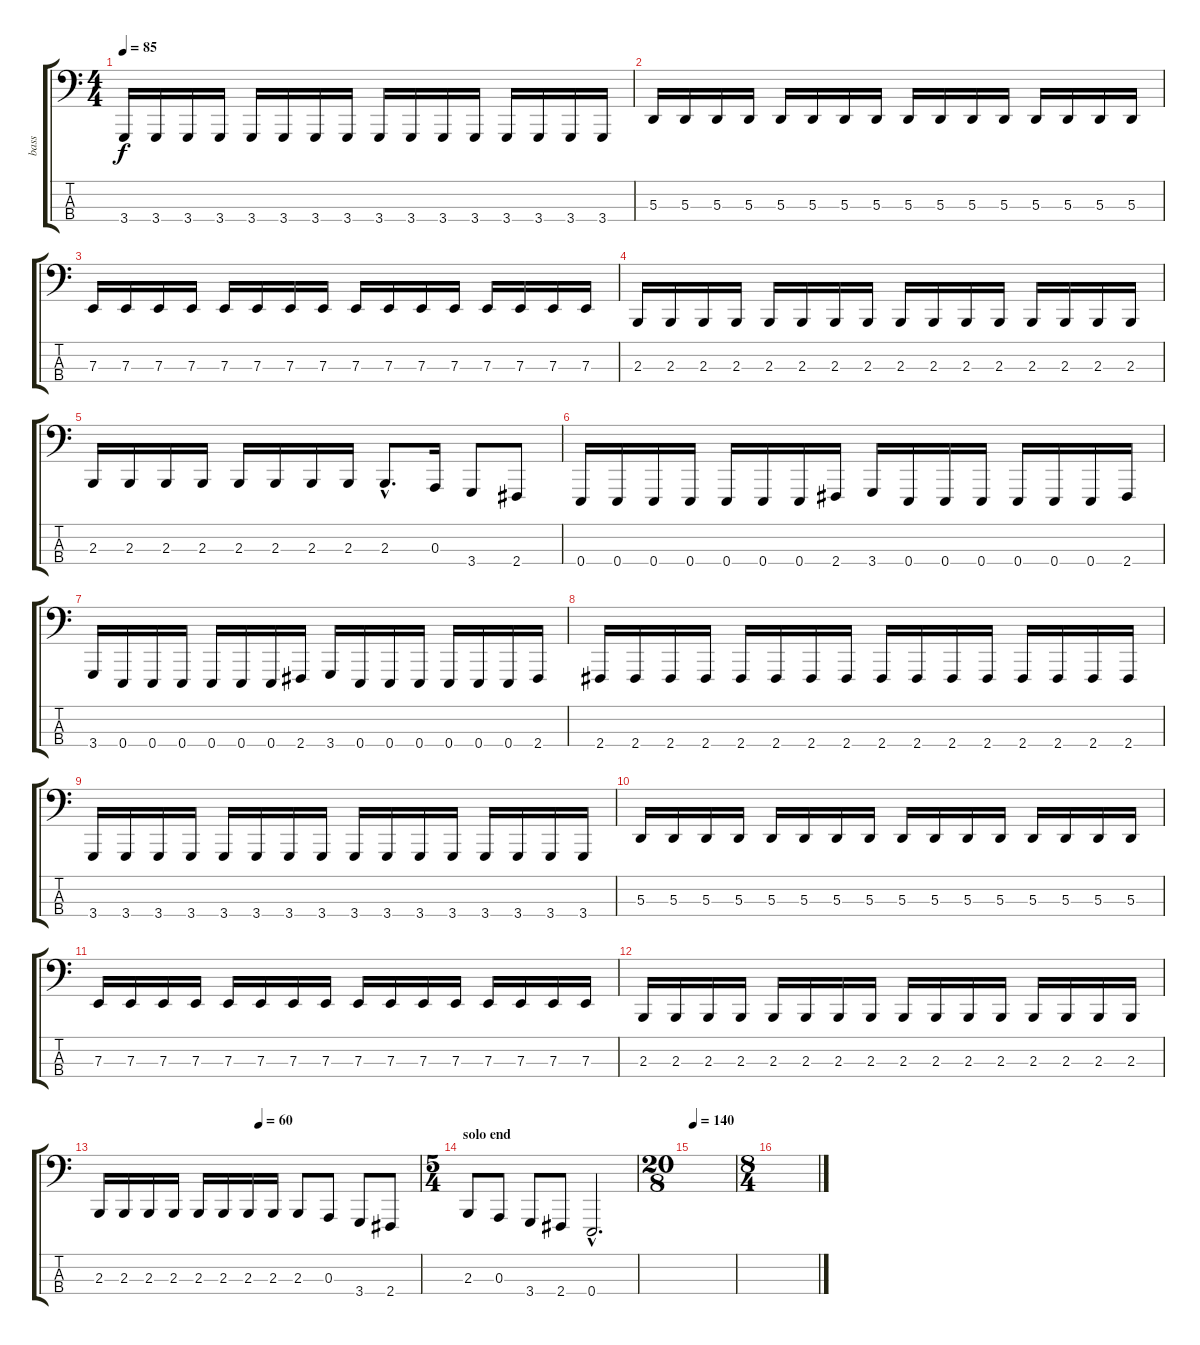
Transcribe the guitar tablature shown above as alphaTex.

\track ("bass" "bass") {instrument lead8bassandlead}
\staff {score tabs}
\tuning (G2 D2 A1 E1) {hide}
\ts (4 4)
\tempo 85
\clef f4
\ks c
3.4.16{dy f} 3.4.16 3.4.16 3.4.16 3.4.16 3.4.16 3.4.16 3.4.16 3.4.16 3.4.16 3.4.16 3.4.16 3.4.16 3.4.16 3.4.16 3.4.16 |
5.3.16 5.3.16 5.3.16 5.3.16 5.3.16 5.3.16 5.3.16 5.3.16 5.3.16 5.3.16 5.3.16 5.3.16 5.3.16 5.3.16 5.3.16 5.3.16 |
7.3.16 7.3.16 7.3.16 7.3.16 7.3.16 7.3.16 7.3.16 7.3.16 7.3.16 7.3.16 7.3.16 7.3.16 7.3.16 7.3.16 7.3.16 7.3.16 |
2.3.16 2.3.16 2.3.16 2.3.16 2.3.16 2.3.16 2.3.16 2.3.16 2.3.16 2.3.16 2.3.16 2.3.16 2.3.16 2.3.16 2.3.16 2.3.16 |
2.3.16 2.3.16 2.3.16 2.3.16 2.3.16 2.3.16 2.3.16 2.3.16 2.3{hac}.8{d} 0.3.16 3.4.8 2.4.8 |
0.4.16 0.4.16 0.4.16 0.4.16 0.4.16 0.4.16 0.4.16 2.4.16 3.4.16 0.4.16 0.4.16 0.4.16 0.4.16 0.4.16 0.4.16 2.4.16 |
3.4.16 0.4.16 0.4.16 0.4.16 0.4.16 0.4.16 0.4.16 2.4.16 3.4.16 0.4.16 0.4.16 0.4.16 0.4.16 0.4.16 0.4.16 2.4.16 |
2.4.16 2.4.16 2.4.16 2.4.16 2.4.16 2.4.16 2.4.16 2.4.16 2.4.16 2.4.16 2.4.16 2.4.16 2.4.16 2.4.16 2.4.16 2.4.16 |
3.4.16 3.4.16 3.4.16 3.4.16 3.4.16 3.4.16 3.4.16 3.4.16 3.4.16 3.4.16 3.4.16 3.4.16 3.4.16 3.4.16 3.4.16 3.4.16 |
5.3.16 5.3.16 5.3.16 5.3.16 5.3.16 5.3.16 5.3.16 5.3.16 5.3.16 5.3.16 5.3.16 5.3.16 5.3.16 5.3.16 5.3.16 5.3.16 |
7.3.16 7.3.16 7.3.16 7.3.16 7.3.16 7.3.16 7.3.16 7.3.16 7.3.16 7.3.16 7.3.16 7.3.16 7.3.16 7.3.16 7.3.16 7.3.16 |
2.3.16 2.3.16 2.3.16 2.3.16 2.3.16 2.3.16 2.3.16 2.3.16 2.3.16 2.3.16 2.3.16 2.3.16 2.3.16 2.3.16 2.3.16 2.3.16 |
\tempo (60 0.5)
2.3.16 2.3.16 2.3.16 2.3.16 2.3.16 2.3.16 2.3.16 2.3.16 2.3.8 0.3.8 3.4.8 2.4.8 |
\ts (5 4)
\section ("" "solo end")
2.3.8 0.3.8 3.4.8 2.4.8 0.4{hac}.2{d} |
\ts (20 8)
\tempo 140
|
\ts (8 4)
